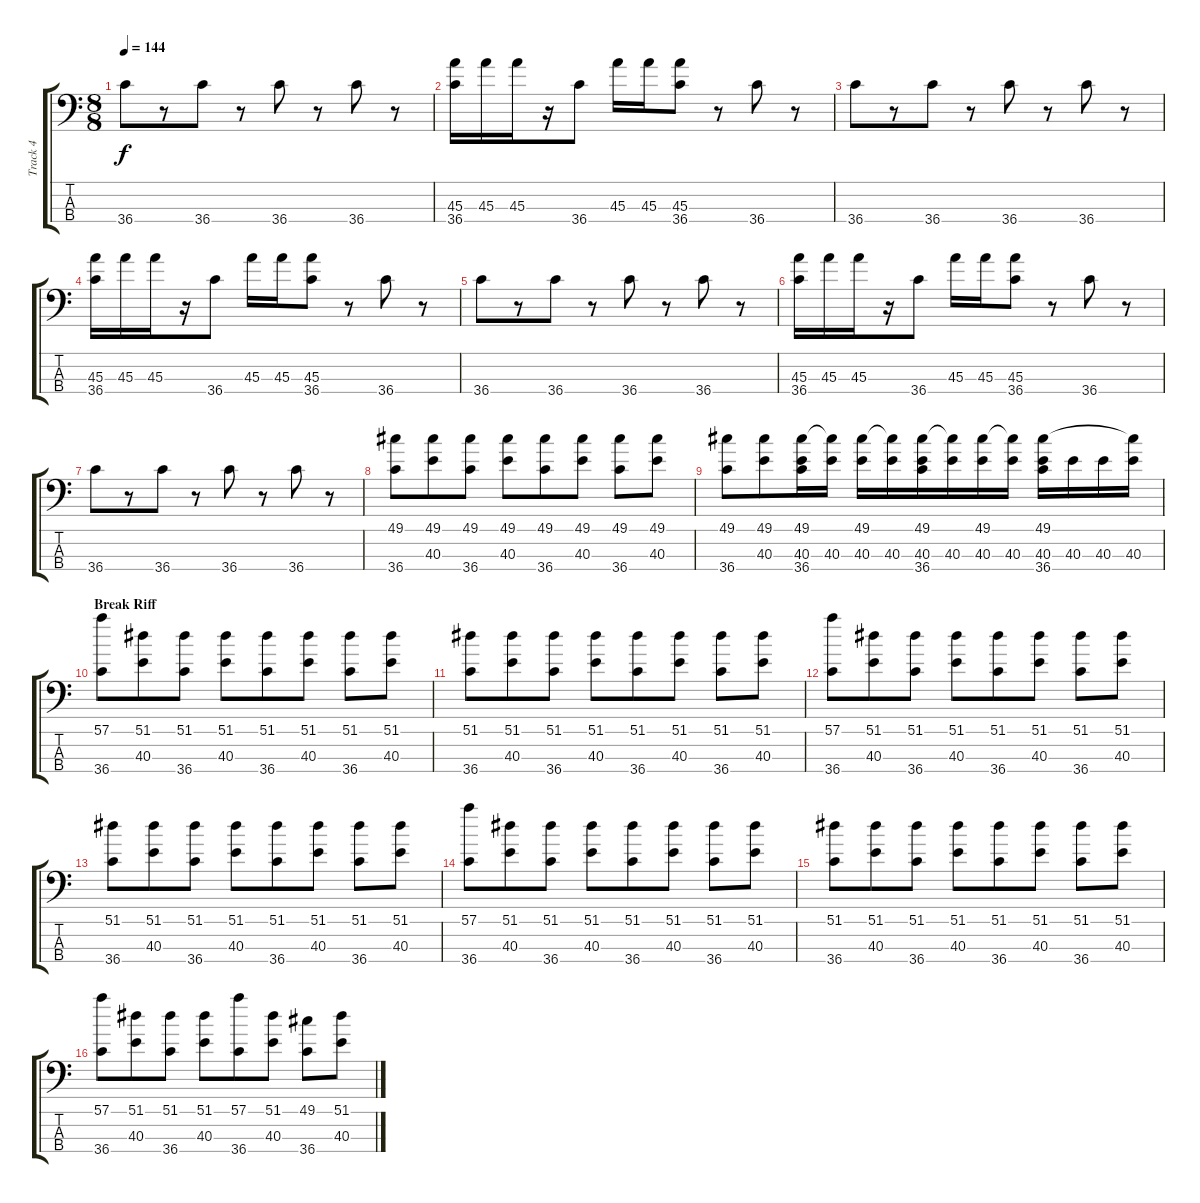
\track ("Track 4" "Track 4") {instrument acousticgrandpiano}
\staff {score tabs}
\tuning (C-1 C-1 C-1 C-1) {hide}
\ts (8 8)
\tempo 144
\clef f4
\ks c
36.4.8{dy f} r.8 36.4.8 r.8 36.4.8 r.8 36.4.8 r.8 |
(45.3 36.4).16 45.3.16 45.3.16 r.16 36.4.8 45.3.16 45.3.16 (45.3 36.4).8 r.8 36.4.8 r.8 |
36.4.8 r.8 36.4.8 r.8 36.4.8 r.8 36.4.8 r.8 |
(45.3 36.4).16 45.3.16 45.3.16 r.16 36.4.8 45.3.16 45.3.16 (45.3 36.4).8 r.8 36.4.8 r.8 |
36.4.8 r.8 36.4.8 r.8 36.4.8 r.8 36.4.8 r.8 |
(45.3 36.4).16 45.3.16 45.3.16 r.16 36.4.8 45.3.16 45.3.16 (45.3 36.4).8 r.8 36.4.8 r.8 |
36.4.8 r.8 36.4.8 r.8 36.4.8 r.8 36.4.8 r.8 |
(49.1 36.4).8 (49.1 40.3).8 (49.1 36.4).8 (49.1 40.3).8 (49.1 36.4).8 (49.1 40.3).8 (49.1 36.4).8 (49.1 40.3).8 |
(49.1 36.4).8 (49.1 40.3).8 (49.1 40.3 36.4).16 (49.1{t} 40.3).16 (49.1 40.3).16 (49.1{t} 40.3).16 (49.1 40.3 36.4).16 (49.1{t} 40.3).16 (49.1 40.3).16 (49.1{t} 40.3).16 (49.1 40.3 36.4).16 40.3.16 40.3.16 (49.1{t} 40.3).16 |
\section ("" "Break Riff")
(57.1 36.4).8 (51.1 40.3).8 (51.1 36.4).8 (51.1 40.3).8 (51.1 36.4).8 (51.1 40.3).8 (51.1 36.4).8 (51.1 40.3).8 |
(51.1 36.4).8 (51.1 40.3).8 (51.1 36.4).8 (51.1 40.3).8 (51.1 36.4).8 (51.1 40.3).8 (51.1 36.4).8 (51.1 40.3).8 |
(57.1 36.4).8 (51.1 40.3).8 (51.1 36.4).8 (51.1 40.3).8 (51.1 36.4).8 (51.1 40.3).8 (51.1 36.4).8 (51.1 40.3).8 |
(51.1 36.4).8 (51.1 40.3).8 (51.1 36.4).8 (51.1 40.3).8 (51.1 36.4).8 (51.1 40.3).8 (51.1 36.4).8 (51.1 40.3).8 |
(57.1 36.4).8 (51.1 40.3).8 (51.1 36.4).8 (51.1 40.3).8 (51.1 36.4).8 (51.1 40.3).8 (51.1 36.4).8 (51.1 40.3).8 |
(51.1 36.4).8 (51.1 40.3).8 (51.1 36.4).8 (51.1 40.3).8 (51.1 36.4).8 (51.1 40.3).8 (51.1 36.4).8 (51.1 40.3).8 |
(57.1 36.4).8 (51.1 40.3).8 (51.1 36.4).8 (51.1 40.3).8 (57.1 36.4).8 (51.1 40.3).8 (49.1 36.4).8 (51.1 40.3).8
